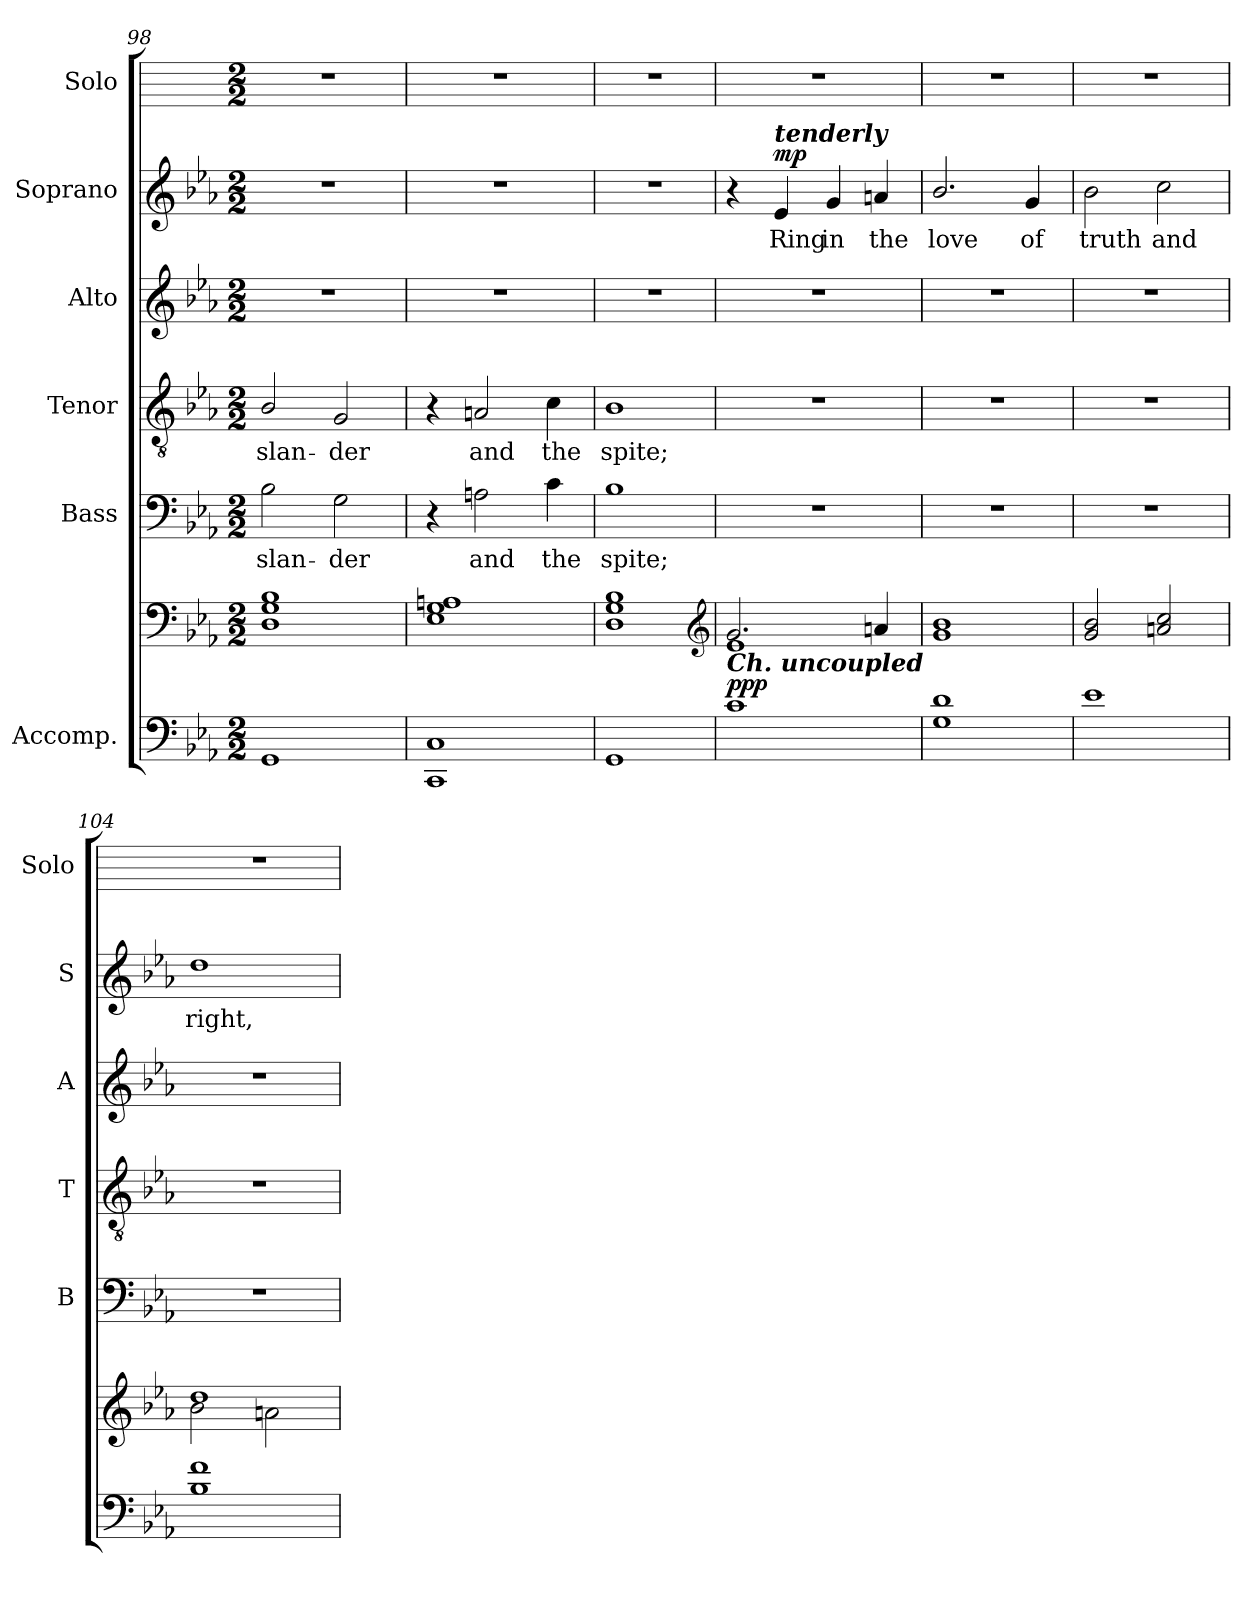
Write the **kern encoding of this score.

**kern	**kern	**dynam	**kern	**text	**kern	**text	**kern	**kern	**text	**dynam	**kern
*part6	*part6	*part6	*part5	*part5	*part4	*part4	*part3	*part2	*part2	*part2	*part1
*staff7	*staff6	*staff6/7	*staff5	*staff5	*staff4	*staff4	*staff3	*staff2	*staff2	*staff2	*staff1
*I"Accomp.	*	*	*I"Bass	*	*I"Tenor	*	*I"Alto	*I"Soprano	*	*	*I"Solo
*	*	*	*I'B	*	*I'T	*	*I'A	*I'S	*	*	*I'Solo
*clefF4	*clefF4	*	*clefF4	*	*clefGv2	*	*clefG2	*clefG2	*	*	*
*k[b-e-a-]	*k[b-e-a-]	*	*k[b-e-a-]	*	*k[b-e-a-]	*	*k[b-e-a-]	*k[b-e-a-]	*	*	*
*E-:	*E-:	*	*E-:	*	*E-:	*	*E-:	*E-:	*	*	*
*M2/2	*M2/2	*	*M2/2	*	*M2/2	*	*M2/2	*M2/2	*	*	*M2/2
=98	=98	=98	=98	=98	=98	=98	=98	=98	=98	=98	=98
*	*^	*	*	*	*	*	*	*	*	*	*
!	!	!	!	!	!LO:LY:b	!	!LO:LY:b	!	!	!	!	!
1GG	1D 1G 1B-	1ryy	.	2B-\	slan-	2B-/	slan-	1r	1r	.	.	1r
!	!	!	!	!	!LO:LY:b	!	!LO:LY:b	!	!	!	!	!
.	.	.	.	2G	-der	2G	-der	.	.	.	.	.
=99	=99	=99	=99	=99	=99	=99	=99	=99	=99	=99	=99	=99
1CC 1C	1E- 1G 1An	1ryy	.	4r	.	4r	.	1r	1r	.	.	1r
!	!	!	!	!	!LO:LY:b	!	!LO:LY:b	!	!	!	!	!
.	.	.	.	2An	and	2An	and	.	.	.	.	.
!	!	!	!	!	!LO:LY:b	!	!LO:LY:b	!	!	!	!	!
.	.	.	.	4c	the	4c	the	.	.	.	.	.
=100	=100	=100	=100	=100	=100	=100	=100	=100	=100	=100	=100	=100
!	!	!	!	!	!LO:LY:b	!	!LO:LY:b	!	!	!	!	!
1GG	1D 1G 1B-	1ryy	.	1B-	spite;	1B-	spite;	1r	1r	.	.	1r
*	*clefG2	*	*	*	*	*	*	*	*	*	*	*
=101	=101	=101	=101	=101	=101	=101	=101	=101	=101	=101	=101	=101
!LO:TX:a:Bi:t=Ch. uncoupled	!	!	!	!	!	!	!	!	!	!	!	!
!	!	!	!LO:DY:a=2	!	!	!	!	!	!	!	!	!
!	!	!	!LO:DY:n=1:b	!	!	!	!	!	!	!	!	!
!	!	!	!LO:DY:n=2:b	!	!	!	!	!	!	!	!	!
1c	2.g	1e-\	p p p	1r	.	1r	.	1r	4r	.	.	1r
!	!	!	!	!	!	!	!	!	!LO:TX:a:Bi:t=tenderly	!	!	!
!	!	!	!	!	!	!	!	!	!	!LO:LY:b	!LO:DY:b	!
.	.	.	.	.	.	.	.	.	4e-	Ring	mp	.
!	!	!	!	!	!	!	!	!	!	!LO:LY:b	!	!
.	.	.	.	.	.	.	.	.	4g	in	.	.
!	!	!	!	!	!	!	!	!	!	!LO:LY:b	!	!
.	4an	.	.	.	.	.	.	.	4an	the	.	.
=102	=102	=102	=102	=102	=102	=102	=102	=102	=102	=102	=102	=102
!	!	!	!	!	!	!	!	!	!	!LO:LY:b	!	!
1G 1d	1g 1b-	1ryy	.	1r	.	1r	.	1r	2.b-/	love	.	1r
!	!	!	!	!	!	!	!	!	!	!LO:LY:b	!	!
.	.	.	.	.	.	.	.	.	4g	of	.	.
=103	=103	=103	=103	=103	=103	=103	=103	=103	=103	=103	=103	=103
!	!	!	!	!	!	!	!	!	!	!LO:LY:b	!	!
1e-	2g 2b-	1ryy	.	1r	.	1r	.	1r	2b-	truth	.	1r
!	!	!	!	!	!	!	!	!	!	!LO:LY:b	!	!
.	2an 2cc	.	.	.	.	.	.	.	2cc	and	.	.
=104	=104	=104	=104	=104	=104	=104	=104	=104	=104	=104	=104	=104
!	!	!	!	!	!	!	!	!	!	!LO:LY:b	!	!
1B- 1f	1dd	2b-\	.	1r	.	1r	.	1r	1dd	right,	.	1r
.	.	2an\	.	.	.	.	.	.	.	.	.	.
*	*v	*v	*	*	*	*	*	*	*	*	*	*
=	=	=	=	=	=	=	=	=	=	=	=
*-	*-	*-	*-	*-	*-	*-	*-	*-	*-	*-	*-
